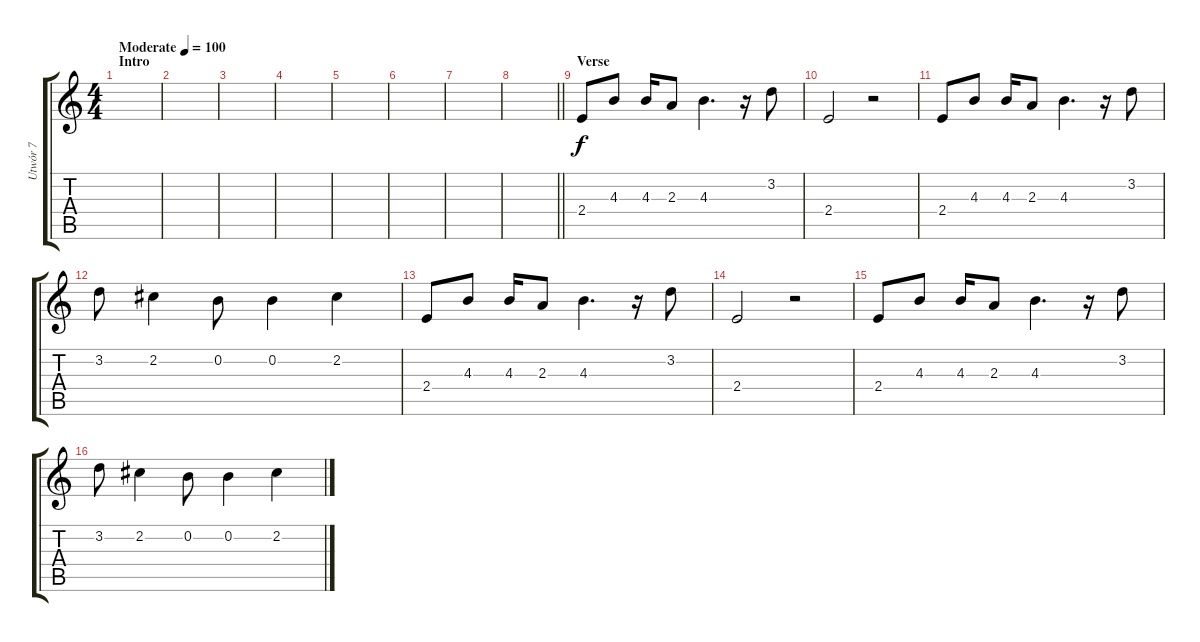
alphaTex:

\track ("Utwór 7" "Utwór 7") {instrument acousticguitarnylon}
\staff {score tabs}
\tuning (E4 B3 G3 D3 A2 E2) {hide}
\ts (4 4)
\section ("" "Intro")
\tempo (100 "Moderate")
\clef g2
\ks c
|
|
|
|
|
|
|
\barLineRight lightlight
|
\section ("" "Verse")
2.4.8 4.3.8 4.3.16 2.3.8 4.3.4{d} r.16 3.2.8 |
2.4.2 r.2 |
2.4.8 4.3.8 4.3.16 2.3.8 4.3.4{d} r.16 3.2.8 |
3.2.8 2.2.4 0.2.8 0.2.4 2.2.4 |
2.4.8 4.3.8 4.3.16 2.3.8 4.3.4{d} r.16 3.2.8 |
2.4.2 r.2 |
2.4.8 4.3.8 4.3.16 2.3.8 4.3.4{d} r.16 3.2.8 |
3.2.8 2.2.4 0.2.8 0.2.4 2.2.4
